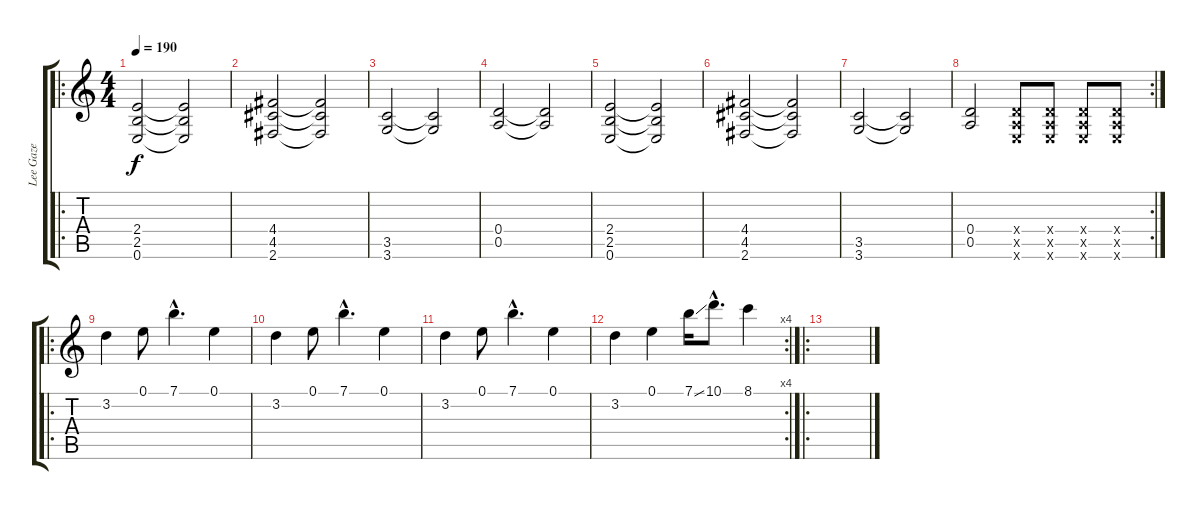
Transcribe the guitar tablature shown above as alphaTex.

\track ("Lee Gaze" "Lee Gaze") {instrument distortionguitar}
\staff {score tabs}
\tuning (E4 B3 G3 D3 A2 E2) {hide}
\ro
\ts (4 4)
\tempo 190
\clef g2
\ks c
(2.4 2.5 0.6).2{dy f} (2.4{t} 2.5{t} 0.6{t}).2 |
(4.4 4.5 2.6).2 (4.4{t} 4.5{t} 2.6{t}).2 |
(3.5 3.6).2 (3.5{t} 3.6{t}).2 |
(0.4 0.5).2 (0.4{t} 0.5{t}).2 |
(2.4 2.5 0.6).2 (2.4{t} 2.5{t} 0.6{t}).2 |
(4.4 4.5 2.6).2 (4.4{t} 4.5{t} 2.6{t}).2 |
(3.5 3.6).2 (3.5{t} 3.6{t}).2 |
\rc 2
(0.4 0.5).2 (0.4{x} 0.5{x} 0.6{x}).8 (0.4{x} 0.5{x} 0.6{x}).8 (0.4{x} 0.5{x} 0.6{x}).8 (0.4{x} 0.5{x} 0.6{x}).8 |
\ro
3.2.4 0.1.8 7.1{hac}.4{d} 0.1.4 |
3.2.4 0.1.8 7.1{hac}.4{d} 0.1.4 |
3.2.4 0.1.8 7.1{hac}.4{d} 0.1.4 |
\rc 4
3.2.4 0.1.4 7.1{ss}.16 10.1{hac}.8{d} 8.1.4 |
\ro
